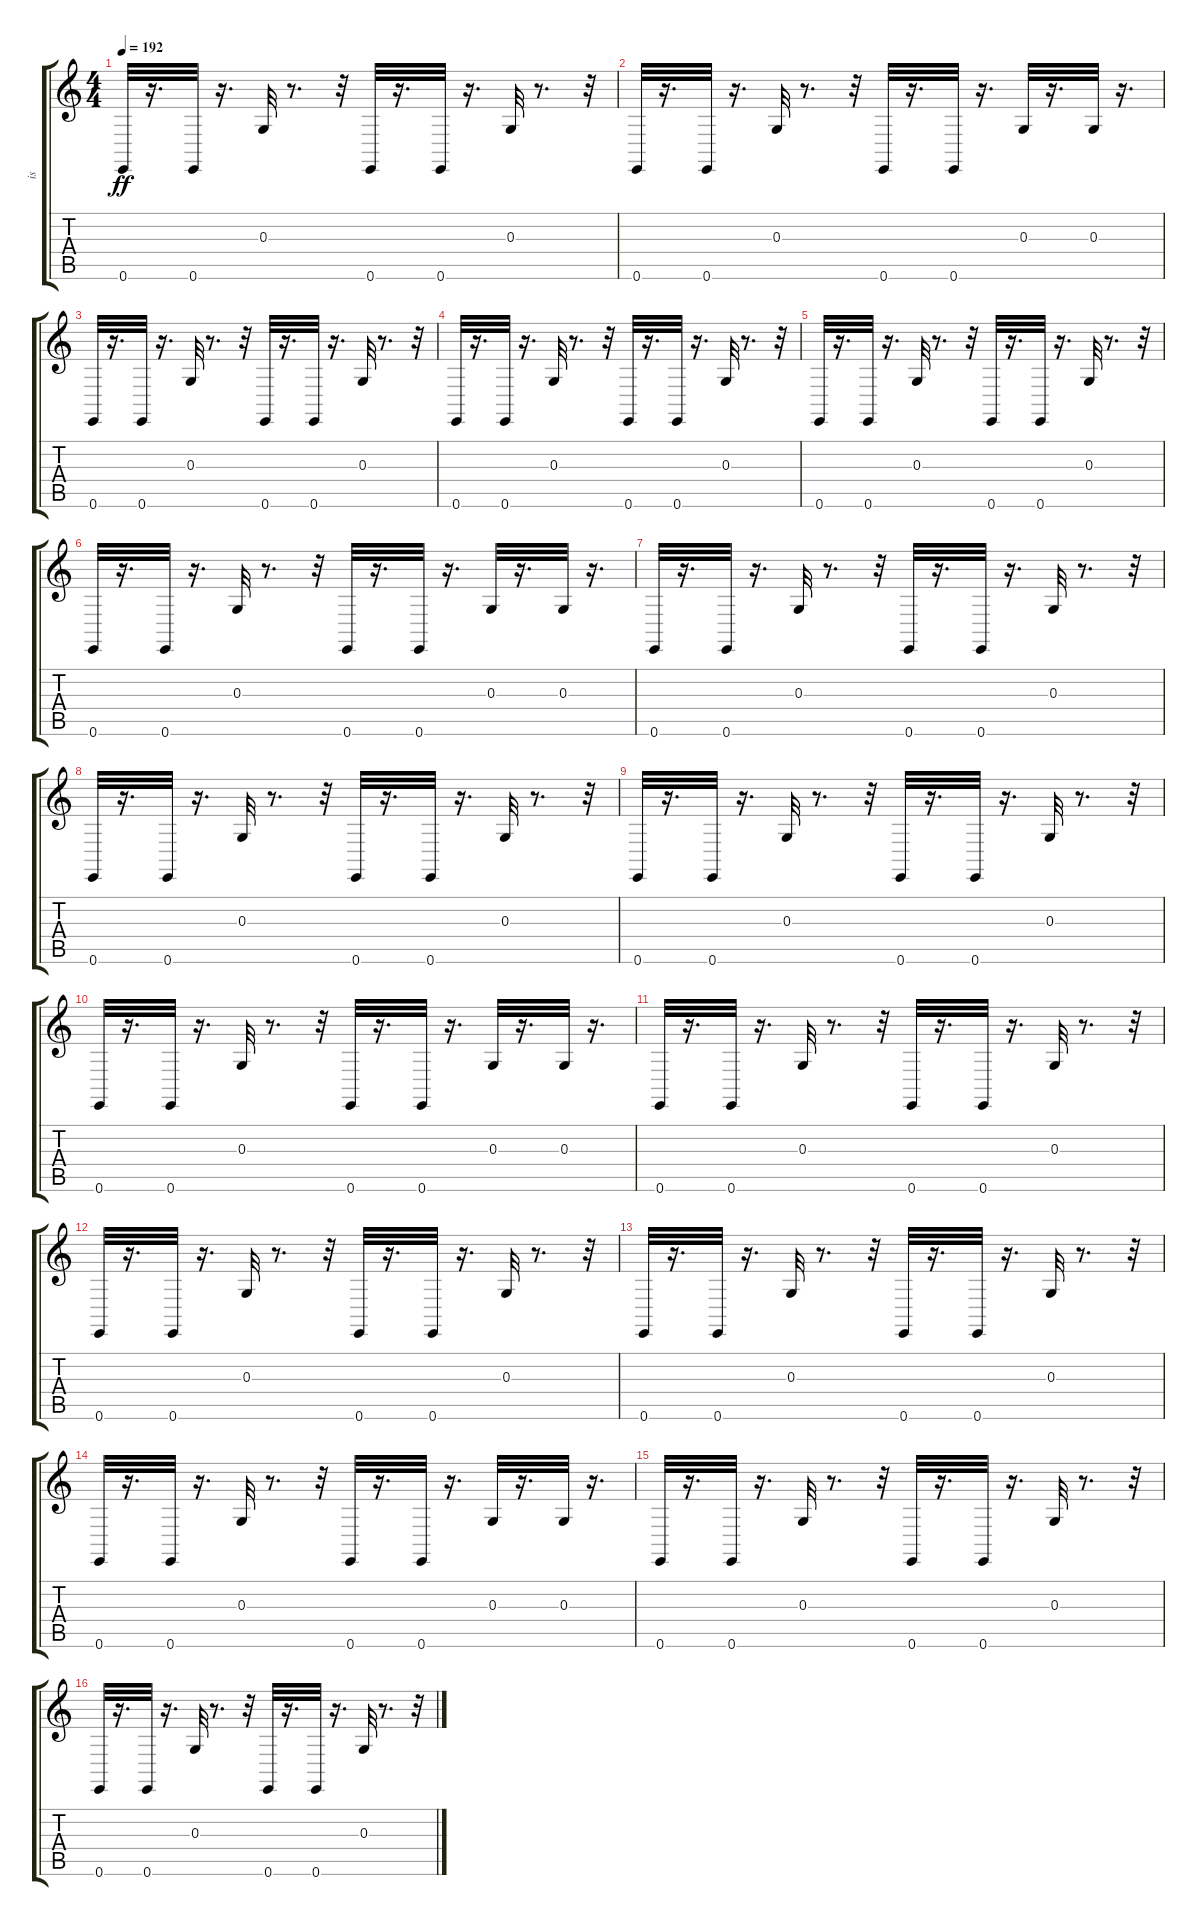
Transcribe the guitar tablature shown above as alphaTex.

\track ("is" "is") {instrument melodictom}
\staff {score tabs}
\tuning (E4 B3 G3 D3 A2 E2) {hide}
\ts (4 4)
\tempo 192
\clef g2
\ks c
0.6.32{dy ff} r.16{d} 0.6.32 r.16{d} 0.3.32 r.8{d} r.32 0.6.32 r.16{d} 0.6.32 r.16{d} 0.3.32 r.8{d} r.32 |
0.6.32 r.16{d} 0.6.32 r.16{d} 0.3.32 r.8{d} r.32 0.6.32 r.16{d} 0.6.32 r.16{d} 0.3.32 r.16{d} 0.3.32 r.16{d} |
0.6.32 r.16{d} 0.6.32 r.16{d} 0.3.32 r.8{d} r.32 0.6.32 r.16{d} 0.6.32 r.16{d} 0.3.32 r.8{d} r.32 |
0.6.32 r.16{d} 0.6.32 r.16{d} 0.3.32 r.8{d} r.32 0.6.32 r.16{d} 0.6.32 r.16{d} 0.3.32 r.8{d} r.32 |
0.6.32 r.16{d} 0.6.32 r.16{d} 0.3.32 r.8{d} r.32 0.6.32 r.16{d} 0.6.32 r.16{d} 0.3.32 r.8{d} r.32 |
0.6.32 r.16{d} 0.6.32 r.16{d} 0.3.32 r.8{d} r.32 0.6.32 r.16{d} 0.6.32 r.16{d} 0.3.32 r.16{d} 0.3.32 r.16{d} |
0.6.32 r.16{d} 0.6.32 r.16{d} 0.3.32 r.8{d} r.32 0.6.32 r.16{d} 0.6.32 r.16{d} 0.3.32 r.8{d} r.32 |
0.6.32 r.16{d} 0.6.32 r.16{d} 0.3.32 r.8{d} r.32 0.6.32 r.16{d} 0.6.32 r.16{d} 0.3.32 r.8{d} r.32 |
0.6.32 r.16{d} 0.6.32 r.16{d} 0.3.32 r.8{d} r.32 0.6.32 r.16{d} 0.6.32 r.16{d} 0.3.32 r.8{d} r.32 |
0.6.32 r.16{d} 0.6.32 r.16{d} 0.3.32 r.8{d} r.32 0.6.32 r.16{d} 0.6.32 r.16{d} 0.3.32 r.16{d} 0.3.32 r.16{d} |
0.6.32 r.16{d} 0.6.32 r.16{d} 0.3.32 r.8{d} r.32 0.6.32 r.16{d} 0.6.32 r.16{d} 0.3.32 r.8{d} r.32 |
0.6.32 r.16{d} 0.6.32 r.16{d} 0.3.32 r.8{d} r.32 0.6.32 r.16{d} 0.6.32 r.16{d} 0.3.32 r.8{d} r.32 |
0.6.32 r.16{d} 0.6.32 r.16{d} 0.3.32 r.8{d} r.32 0.6.32 r.16{d} 0.6.32 r.16{d} 0.3.32 r.8{d} r.32 |
0.6.32 r.16{d} 0.6.32 r.16{d} 0.3.32 r.8{d} r.32 0.6.32 r.16{d} 0.6.32 r.16{d} 0.3.32 r.16{d} 0.3.32 r.16{d} |
0.6.32 r.16{d} 0.6.32 r.16{d} 0.3.32 r.8{d} r.32 0.6.32 r.16{d} 0.6.32 r.16{d} 0.3.32 r.8{d} r.32 |
0.6.32 r.16{d} 0.6.32 r.16{d} 0.3.32 r.8{d} r.32 0.6.32 r.16{d} 0.6.32 r.16{d} 0.3.32 r.8{d} r.32
